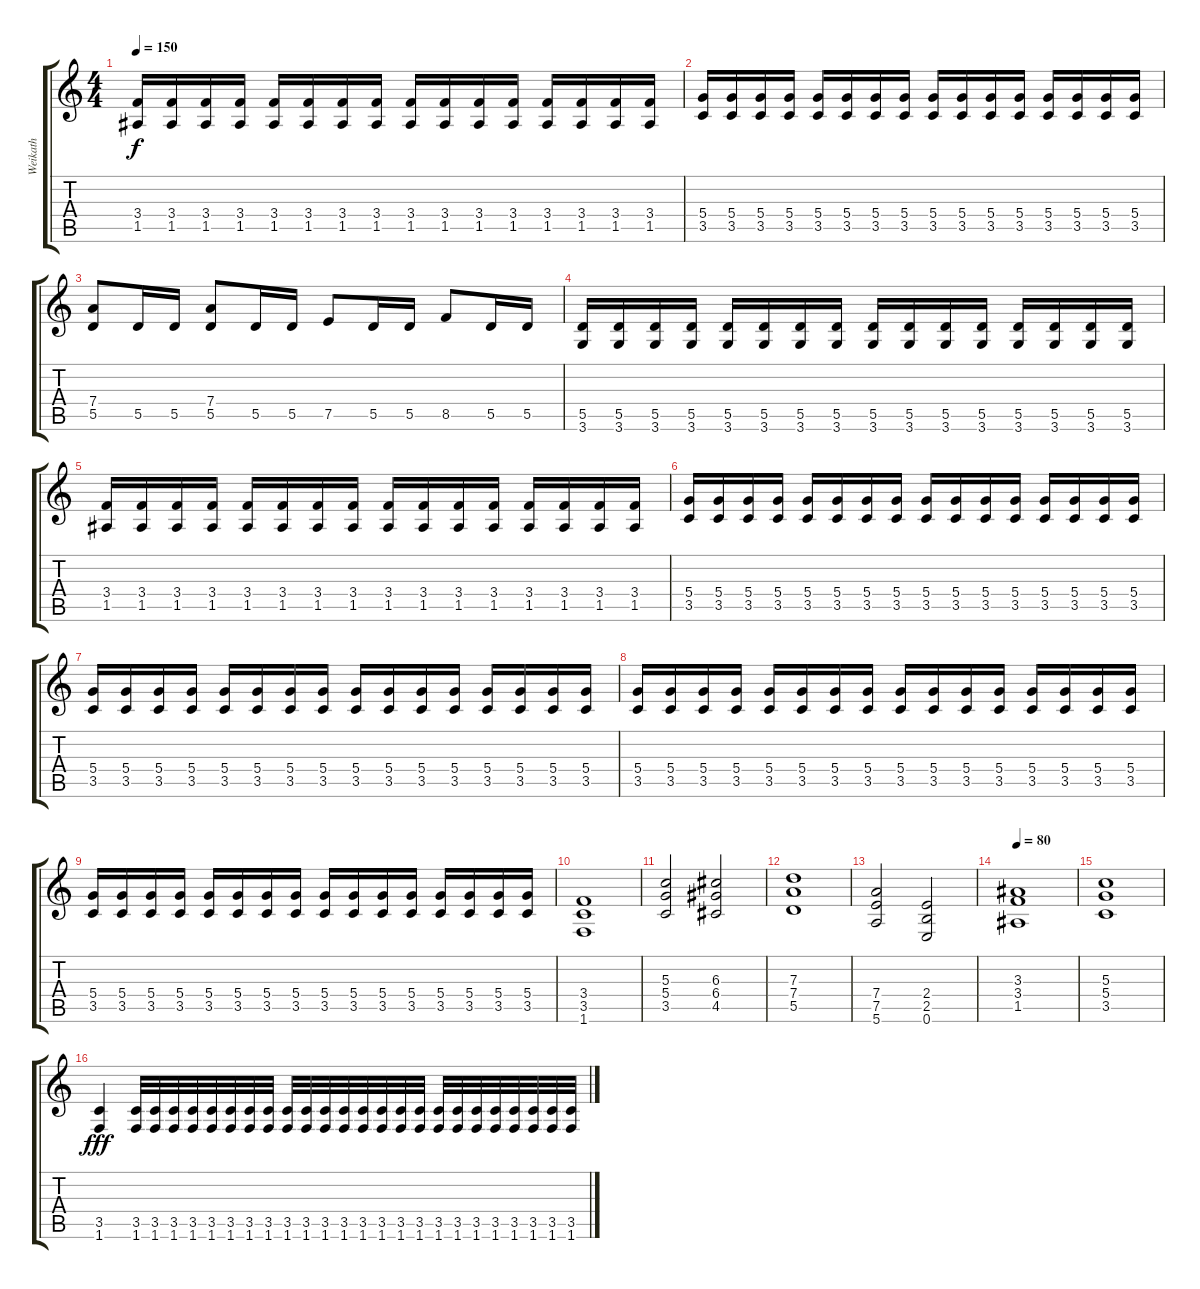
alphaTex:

\track ("Weikath" "Weikath") {instrument overdrivenguitar}
\staff {score tabs}
\tuning (E4 B3 G3 D3 A2 E2) {hide}
\ts (4 4)
\tempo 150
\clef g2
\ks c
(3.4 1.5).16{dy f} (3.4 1.5).16 (3.4 1.5).16 (3.4 1.5).16 (3.4 1.5).16 (3.4 1.5).16 (3.4 1.5).16 (3.4 1.5).16 (3.4 1.5).16 (3.4 1.5).16 (3.4 1.5).16 (3.4 1.5).16 (3.4 1.5).16 (3.4 1.5).16 (3.4 1.5).16 (3.4 1.5).16 |
(5.4 3.5).16 (5.4 3.5).16 (5.4 3.5).16 (5.4 3.5).16 (5.4 3.5).16 (5.4 3.5).16 (5.4 3.5).16 (5.4 3.5).16 (5.4 3.5).16 (5.4 3.5).16 (5.4 3.5).16 (5.4 3.5).16 (5.4 3.5).16 (5.4 3.5).16 (5.4 3.5).16 (5.4 3.5).16 |
(7.4 5.5).8 5.5.16 5.5.16 (7.4 5.5).8 5.5.16 5.5.16 7.5.8 5.5.16 5.5.16 8.5.8 5.5.16 5.5.16 |
(5.5 3.6).16 (5.5 3.6).16 (5.5 3.6).16 (5.5 3.6).16 (5.5 3.6).16 (5.5 3.6).16 (5.5 3.6).16 (5.5 3.6).16 (5.5 3.6).16 (5.5 3.6).16 (5.5 3.6).16 (5.5 3.6).16 (5.5 3.6).16 (5.5 3.6).16 (5.5 3.6).16 (5.5 3.6).16 |
(3.4 1.5).16 (3.4 1.5).16 (3.4 1.5).16 (3.4 1.5).16 (3.4 1.5).16 (3.4 1.5).16 (3.4 1.5).16 (3.4 1.5).16 (3.4 1.5).16 (3.4 1.5).16 (3.4 1.5).16 (3.4 1.5).16 (3.4 1.5).16 (3.4 1.5).16 (3.4 1.5).16 (3.4 1.5).16 |
(5.4 3.5).16 (5.4 3.5).16 (5.4 3.5).16 (5.4 3.5).16 (5.4 3.5).16 (5.4 3.5).16 (5.4 3.5).16 (5.4 3.5).16 (5.4 3.5).16 (5.4 3.5).16 (5.4 3.5).16 (5.4 3.5).16 (5.4 3.5).16 (5.4 3.5).16 (5.4 3.5).16 (5.4 3.5).16 |
(5.4 3.5).16 (5.4 3.5).16 (5.4 3.5).16 (5.4 3.5).16 (5.4 3.5).16 (5.4 3.5).16 (5.4 3.5).16 (5.4 3.5).16 (5.4 3.5).16 (5.4 3.5).16 (5.4 3.5).16 (5.4 3.5).16 (5.4 3.5).16 (5.4 3.5).16 (5.4 3.5).16 (5.4 3.5).16 |
(5.4 3.5).16 (5.4 3.5).16 (5.4 3.5).16 (5.4 3.5).16 (5.4 3.5).16 (5.4 3.5).16 (5.4 3.5).16 (5.4 3.5).16 (5.4 3.5).16 (5.4 3.5).16 (5.4 3.5).16 (5.4 3.5).16 (5.4 3.5).16 (5.4 3.5).16 (5.4 3.5).16 (5.4 3.5).16 |
(5.4 3.5).16 (5.4 3.5).16 (5.4 3.5).16 (5.4 3.5).16 (5.4 3.5).16 (5.4 3.5).16 (5.4 3.5).16 (5.4 3.5).16 (5.4 3.5).16 (5.4 3.5).16 (5.4 3.5).16 (5.4 3.5).16 (5.4 3.5).16 (5.4 3.5).16 (5.4 3.5).16 (5.4 3.5).16 |
(3.4 3.5 1.6).1 |
(5.3 5.4 3.5).2 (6.3 6.4 4.5).2 |
(7.3 7.4 5.5).1 |
(7.4 7.5 5.6).2 (2.4 2.5 0.6).2 |
\tempo 80
(3.3 3.4 1.5).1 |
(5.3 5.4 3.5).1 |
(3.5 1.6).4{dy fff} (3.5 1.6).32 (3.5 1.6).32 (3.5 1.6).32 (3.5 1.6).32 (3.5 1.6).32 (3.5 1.6).32 (3.5 1.6).32 (3.5 1.6).32 (3.5 1.6).32 (3.5 1.6).32 (3.5 1.6).32 (3.5 1.6).32 (3.5 1.6).32 (3.5 1.6).32 (3.5 1.6).32 (3.5 1.6).32 (3.5 1.6).32 (3.5 1.6).32 (3.5 1.6).32 (3.5 1.6).32 (3.5 1.6).32 (3.5 1.6).32 (3.5 1.6).32 (3.5 1.6).32
